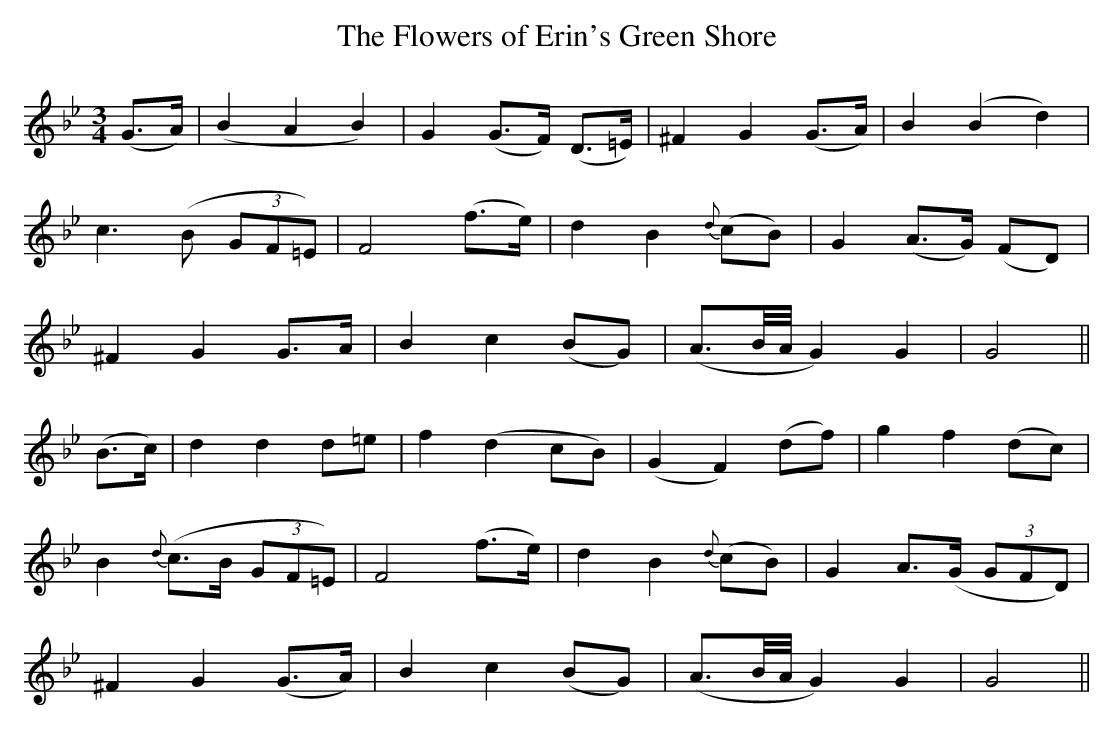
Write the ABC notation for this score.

X:1
T: The Flowers of Erin's Green Shore
M:3/4
L:1/8
K:Gm
(G>A) | (B2 A2 B2) | G2 (G>F) (D>=E) | ^F2 G2 (G>A) | B2 (B2 d2) |
c3 (B (3GF=E) | F4 (f>e) | d2 B2 {d}(cB) | G2 (A>G) (FD) |
^F2 G2 G>A | B2 c2 (BG) | (A3/2B/4A/4 G2) G2 | G4 ||
(B>c) | d2 d2 d=e | f2 (d2 cB) | (G2 F2) (df) | g2 f2 (dc) |
B2 {d}(c>B (3GF=E) | F4 (f>e) | d2 B2 {d}(cB) | G2 A>(G (3GFD) |
^F2 G2 (G>A) | B2 c2 (BG) | (A3/2B/4A/4 G2) G2 | G4 ||
